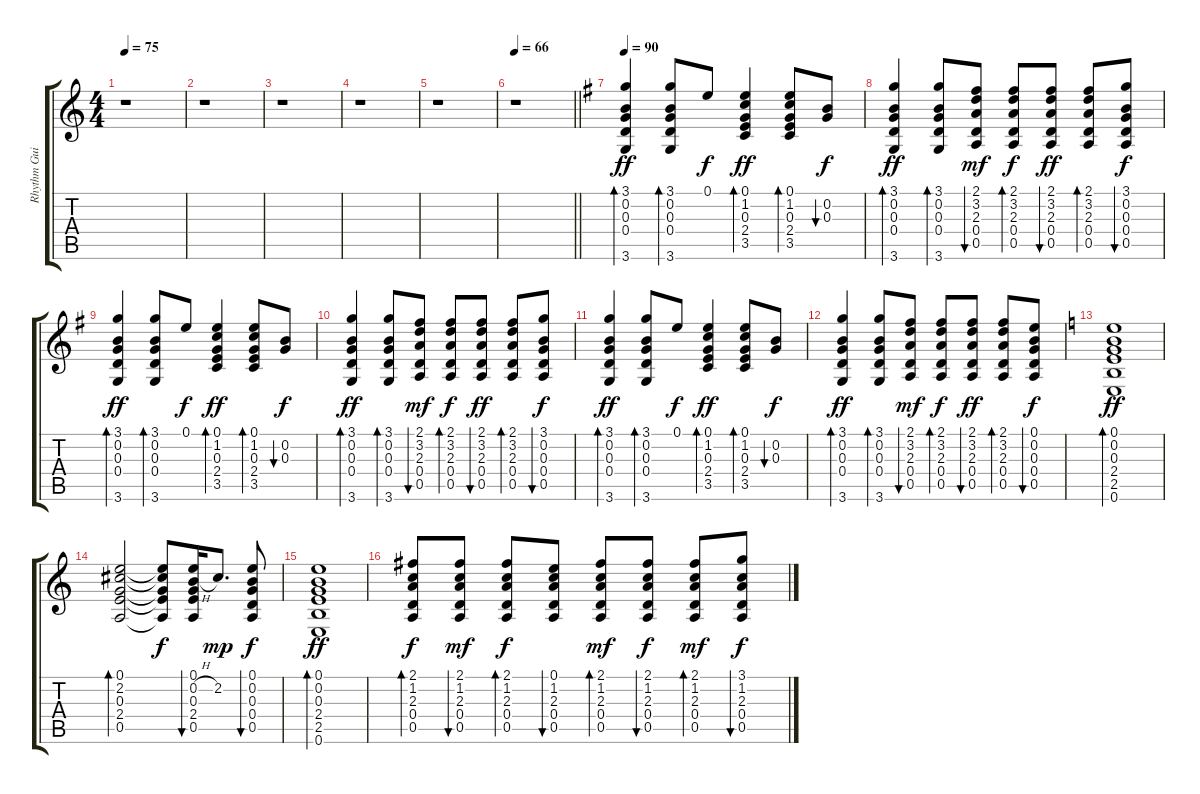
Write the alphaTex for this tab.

\track ("Rhythm Guitar" "Rhythm Gui") {instrument acousticguitarsteel}
\staff {score tabs}
\tuning (E4 B3 G3 D3 A2 E2) {hide}
\ts (4 4)
\tempo 75
\clef g2
\ks c
r.1{dy f} |
r.1 |
r.1 |
r.1 |
r.1 |
\tempo 66
\barLineRight lightlight
r.1 |
\tempo 90
\ks g
(3.1 0.2 0.3 0.4 3.6).4{bd 30 dy ff} (3.1 0.2 0.3 0.4 3.6).8{bd 30} 0.1.8{dy f} (0.1 1.2 0.3 2.4 3.5).4{bd 30 dy ff} (0.1 1.2 0.3 2.4 3.5).8{bd 30} (0.2 0.3).8{bu 30 dy f} |
(3.1 0.2 0.3 0.4 3.6).4{bd 30 dy ff} (3.1 0.2 0.3 0.4 3.6).8{bd 30} (2.1 3.2 2.3 0.4 0.5).8{bu 30 dy mf} (2.1 3.2 2.3 0.4 0.5).8{bd 30 dy f} (2.1 3.2 2.3 0.4 0.5).8{bu 30 dy ff} (2.1 3.2 2.3 0.4 0.5).8{bd 30} (3.1 0.2 0.3 0.4 0.5).8{bu 30 dy f} |
(3.1 0.2 0.3 0.4 3.6).4{bd 30 dy ff} (3.1 0.2 0.3 0.4 3.6).8{bd 30} 0.1.8{dy f} (0.1 1.2 0.3 2.4 3.5).4{bd 30 dy ff} (0.1 1.2 0.3 2.4 3.5).8{bd 30} (0.2 0.3).8{bu 30 dy f} |
(3.1 0.2 0.3 0.4 3.6).4{bd 30 dy ff} (3.1 0.2 0.3 0.4 3.6).8{bd 30} (2.1 3.2 2.3 0.4 0.5).8{bu 30 dy mf} (2.1 3.2 2.3 0.4 0.5).8{bd 30 dy f} (2.1 3.2 2.3 0.4 0.5).8{bu 30 dy ff} (2.1 3.2 2.3 0.4 0.5).8{bd 30} (3.1 0.2 0.3 0.4 0.5).8{bu 30 dy f} |
(3.1 0.2 0.3 0.4 3.6).4{bd 30 dy ff} (3.1 0.2 0.3 0.4 3.6).8{bd 30} 0.1.8{dy f} (0.1 1.2 0.3 2.4 3.5).4{bd 30 dy ff} (0.1 1.2 0.3 2.4 3.5).8{bd 30} (0.2 0.3).8{bu 30 dy f} |
(3.1 0.2 0.3 0.4 3.6).4{bd 30 dy ff} (3.1 0.2 0.3 0.4 3.6).8{bd 30} (2.1 3.2 2.3 0.4 0.5).8{bu 30 dy mf} (2.1 3.2 2.3 0.4 0.5).8{bd 30 dy f} (2.1 3.2 2.3 0.4 0.5).8{bu 30 dy ff} (2.1 3.2 2.3 0.4 0.5).8{bd 30} (0.1 0.2 0.3 0.4 0.5).8{bu 30 dy f} |
\ks c
(0.1 0.2 0.3 2.4 2.5 0.6).1{bd 30 dy ff} |
(0.1 2.2 0.3 2.4 0.5).2{bd 30} (0.1{t} 2.2{t} 0.3{t} 2.4{t} 0.5{t}).8{dy f} (0.1 0.2{h} 0.3 2.4 0.5).16{bu 30} 2.2.8{d dy mp} (0.1 0.2 0.3 0.4 0.5).8{bu 30 dy f} |
(0.1 0.2 0.3 2.4 2.5 0.6).1{bd 30 dy ff} |
(2.1 1.2 2.3 0.4 0.5).8{bd 30 dy f} (2.1 1.2 2.3 0.4 0.5).8{bu 30 dy mf} (2.1 1.2 2.3 0.4 0.5).8{bd 30 dy f} (0.1 1.2 2.3 0.4 0.5).8{bu 30} (2.1 1.2 2.3 0.4 0.5).8{bd 30 dy mf} (2.1 1.2 2.3 0.4 0.5).8{bu 30 dy f} (2.1 1.2 2.3 0.4 0.5).8{bd 30 dy mf} (3.1 1.2 2.3 0.4 0.5).8{bu 30 dy f}
